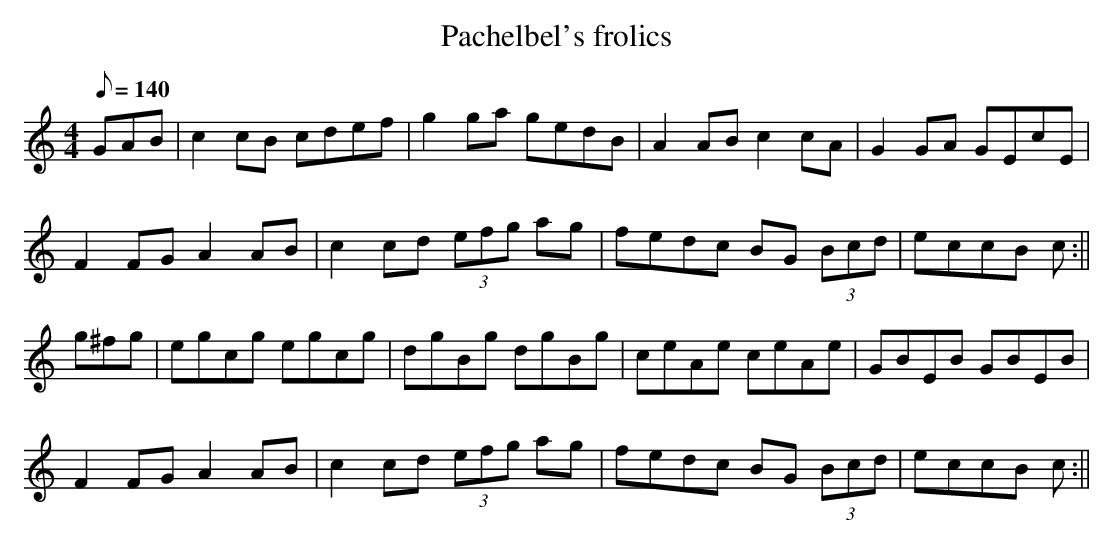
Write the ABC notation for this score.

X:1
T:Pachelbel's frolics
M:4/4
L:1/8
Q:140
K:C
GAB|c2 cB cdef|g2 ga gedB|A2 AB c2 cA|G2 GA GEcE|
F2 FG A2 AB|c2 cd (3efg ag|fedc BG (3Bcd|eccB c:||
g^fg|egcg egcg|dgBg dgBg|ceAe ceAe|GBEB GBEB|
F2 FGA2 AB|c2 cd (3efg ag|fedc BG (3Bcd|eccB c:||
